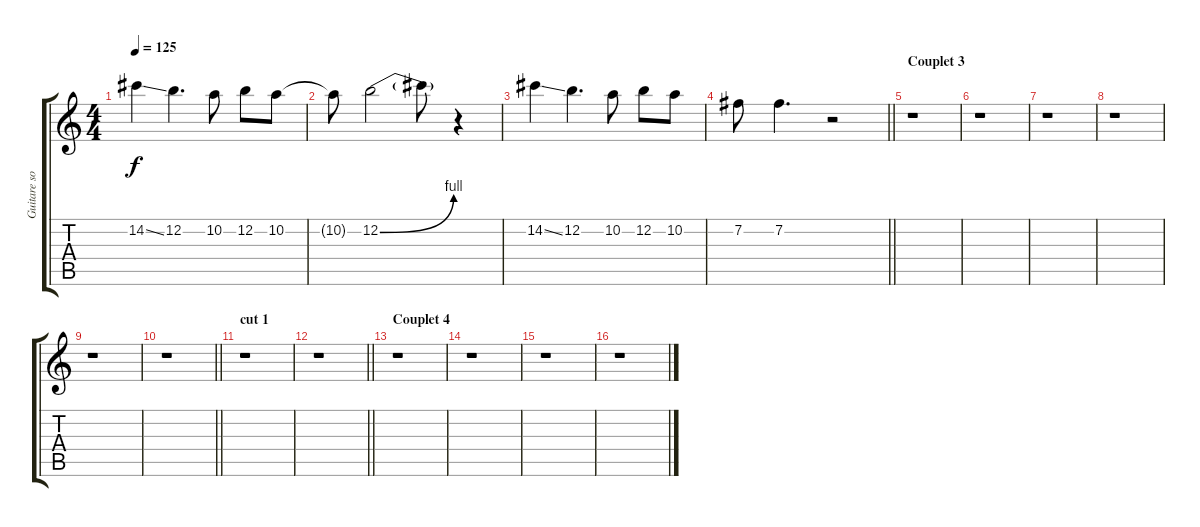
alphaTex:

\track ("Guitare solo" "Guitare so") {instrument distortionguitar}
\staff {score tabs}
\tuning (E4 B3 G3 D3 A2 E2) {hide}
\ts (4 4)
\tempo 125
\clef g2
\ks c
14.2{ss}.4{dy f} 12.2.4{d} 10.2.8 12.2.8 10.2.8 |
10.2{t}.8 12.2{be (bend 0 0 60 4)}.2 12.2{t}.8 r.4 |
14.2{ss}.4 12.2.4{d} 10.2.8 12.2.8 10.2.8 |
\barLineRight lightlight
7.2.8 7.2.4{d} r.2 |
\section ("" "Couplet 3")
r.1 |
r.1 |
r.1 |
r.1 |
r.1 |
\barLineRight lightlight
r.1 |
\section ("" "cut 1")
r.1 |
\barLineRight lightlight
r.1 |
\section ("" "Couplet 4")
r.1 |
r.1 |
r.1 |
r.1
